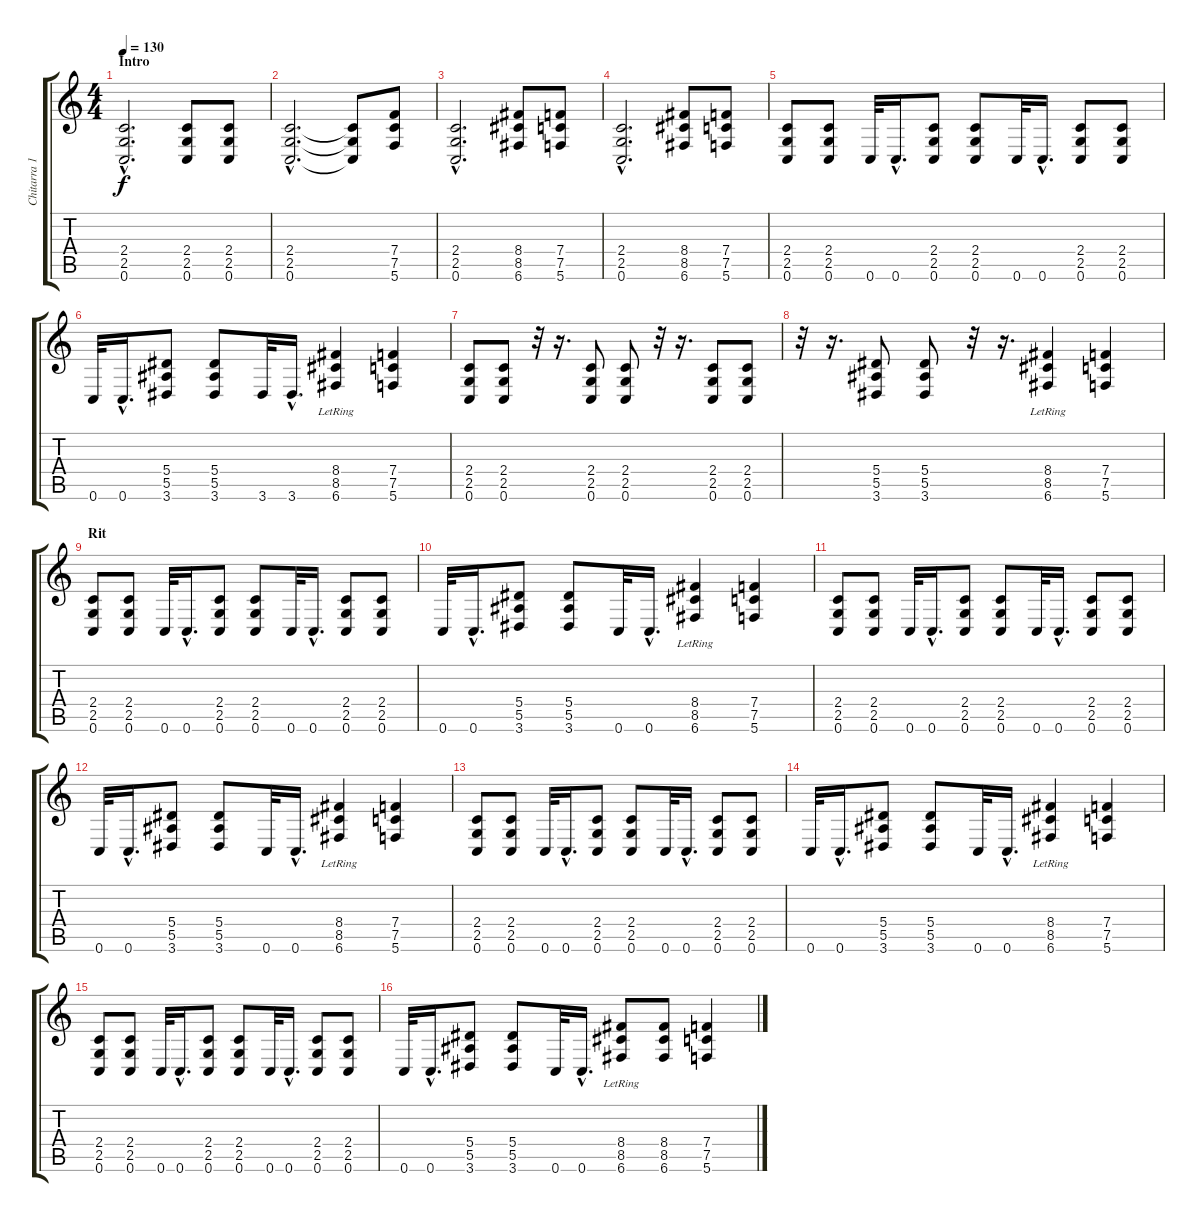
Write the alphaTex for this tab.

\track ("Chitarra 1 Oct" "Chitarra 1") {instrument distortionguitar}
\staff {score tabs}
\tuning (C4 G3 Eb3 Bb2 F2 C2) {hide}
\ts (4 4)
\section ("" "Intro")
\tempo 130
\clef g2
\ks c
(2.4{hac} 2.5{hac} 0.6{hac}).2{d dy f instrument distortionguitar} (2.4 2.5 0.6).8 (2.4 2.5 0.6).8 |
(2.4{hac} 2.5{hac} 0.6{hac}).2{d} (2.4{t} 2.5{t} 0.6{t}).8 (7.4 7.5 5.6).8 |
(2.4{hac} 2.5{hac} 0.6{hac}).2{d} (8.4 8.5 6.6).8 (7.4 7.5 5.6).8 |
(2.4{hac} 2.5{hac} 0.6{hac}).2{d} (8.4 8.5 6.6).8 (7.4 7.5 5.6).8 |
(2.4 2.5 0.6).8 (2.4 2.5 0.6).8 0.6.32 0.6{hac}.16{d} (2.4 2.5 0.6).8 (2.4 2.5 0.6).8 0.6.32 0.6{hac}.16{d} (2.4 2.5 0.6).8 (2.4 2.5 0.6).8 |
0.6.32 0.6{hac}.16{d} (5.4 5.5 3.6).8 (5.4 5.5 3.6).8 3.6.32 3.6{hac}.16{d} (8.4{lr} 8.5{lr} 6.6{lr}).4 (7.4 7.5 5.6).4 |
(2.4 2.5 0.6).8 (2.4 2.5 0.6).8 r.32 r.16{d} (2.4 2.5 0.6).8 (2.4 2.5 0.6).8 r.32 r.16{d} (2.4 2.5 0.6).8 (2.4 2.5 0.6).8 |
r.32 r.16{d} (5.4 5.5 3.6).8 (5.4 5.5 3.6).8 r.32 r.16{d} (8.4{lr} 8.5{lr} 6.6{lr}).4 (7.4 7.5 5.6).4 |
\section ("" "Rit")
(2.4 2.5 0.6).8 (2.4 2.5 0.6).8 0.6.32 0.6{hac}.16{d} (2.4 2.5 0.6).8 (2.4 2.5 0.6).8 0.6.32 0.6{hac}.16{d} (2.4 2.5 0.6).8 (2.4 2.5 0.6).8 |
0.6.32 0.6{hac}.16{d} (5.4 5.5 3.6).8 (5.4 5.5 3.6).8 0.6.32 0.6{hac}.16{d} (8.4{lr} 8.5{lr} 6.6{lr}).4 (7.4 7.5 5.6).4 |
(2.4 2.5 0.6).8 (2.4 2.5 0.6).8 0.6.32 0.6{hac}.16{d} (2.4 2.5 0.6).8 (2.4 2.5 0.6).8 0.6.32 0.6{hac}.16{d} (2.4 2.5 0.6).8 (2.4 2.5 0.6).8 |
0.6.32 0.6{hac}.16{d} (5.4 5.5 3.6).8 (5.4 5.5 3.6).8 0.6.32 0.6{hac}.16{d} (8.4{lr} 8.5{lr} 6.6{lr}).4 (7.4 7.5 5.6).4 |
(2.4 2.5 0.6).8 (2.4 2.5 0.6).8 0.6.32 0.6{hac}.16{d} (2.4 2.5 0.6).8 (2.4 2.5 0.6).8 0.6.32 0.6{hac}.16{d} (2.4 2.5 0.6).8 (2.4 2.5 0.6).8 |
0.6.32 0.6{hac}.16{d} (5.4 5.5 3.6).8 (5.4 5.5 3.6).8 0.6.32 0.6{hac}.16{d} (8.4{lr} 8.5{lr} 6.6{lr}).4 (7.4 7.5 5.6).4 |
(2.4 2.5 0.6).8 (2.4 2.5 0.6).8 0.6.32 0.6{hac}.16{d} (2.4 2.5 0.6).8 (2.4 2.5 0.6).8 0.6.32 0.6{hac}.16{d} (2.4 2.5 0.6).8 (2.4 2.5 0.6).8 |
0.6.32 0.6{hac}.16{d} (5.4 5.5 3.6).8 (5.4 5.5 3.6).8 0.6.32 0.6{hac}.16{d} (8.4{lr} 8.5{lr} 6.6{lr}).8 (8.4 8.5 6.6).8 (7.4 7.5 5.6).4
